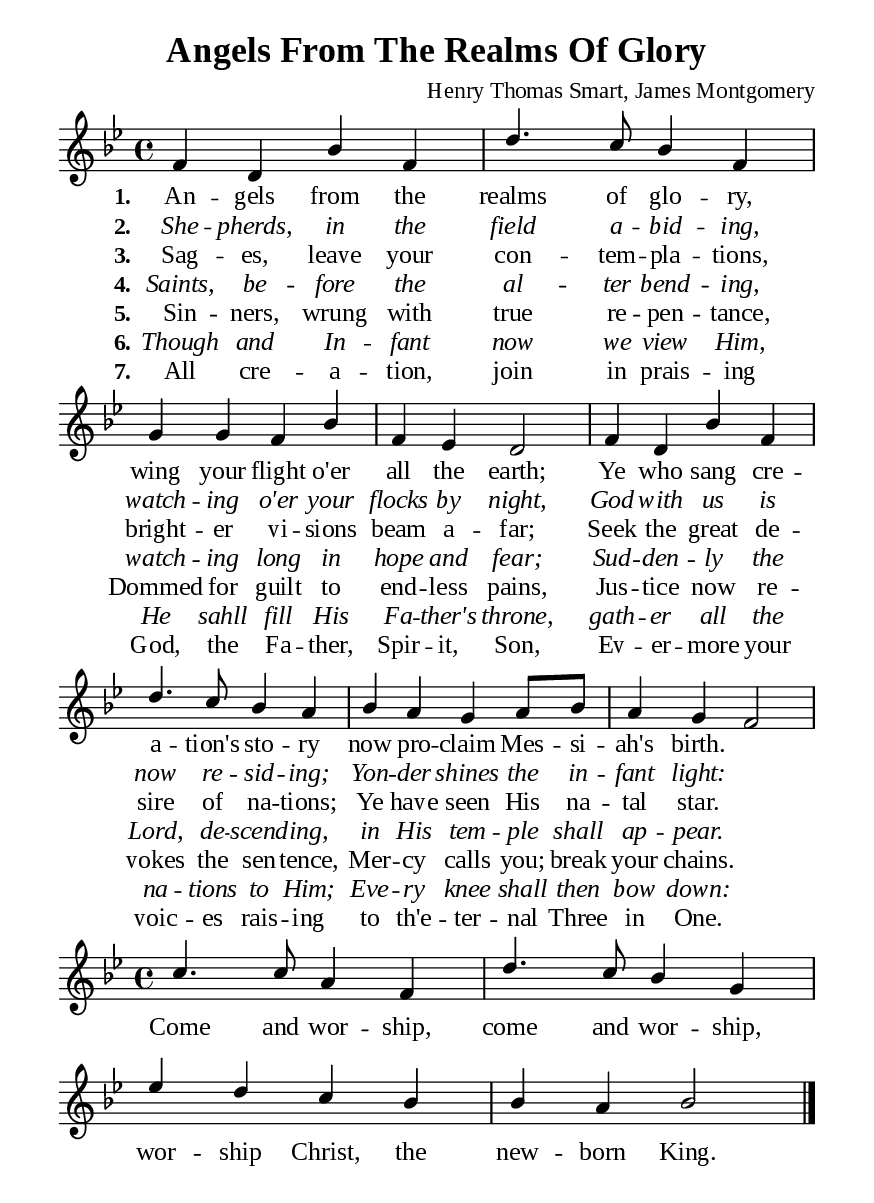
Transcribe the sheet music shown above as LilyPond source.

\version "2.18.2"

\header {
  title = "Angels From The Realms Of Glory"
  composer = "Henry Thomas Smart, James Montgomery"
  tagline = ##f
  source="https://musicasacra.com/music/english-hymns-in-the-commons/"
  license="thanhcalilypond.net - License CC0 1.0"
}

globalSettings = {
  \set Score.barNumberVisibility = #all-bar-numbers-visible
  \key bes \major
  \time 4/4
  \override Score.BarNumber.break-visibility = ##(#f #f #f)
}

verseSettings = {
  \phrasingSlurDashed
}

\paper {
  #(set-paper-size "a5")
  top-margin = 10\mm
  bottom-marign = 10\mm
  left-margin = 10\mm
  right-margin = 10\mm
  indent = #0
  #(define fonts
	 (make-pango-font-tree "Liberation Serif"
	 		       "Liberation Serif"
			       "Liberation Serif"
			       (/ 20 20)))
}

printItalic = \with {
  \override LyricText.font-shape = #'italic
}

% Verse music
musicVerseSoprano = \relative c' {
  %{	01	%} f4 d bes' f |
  %{	02	%} d'4. c8 bes4 f |
  %{	03	%} g g f bes |
  %{	04	%} f ees d2 |
  %{	05	%} f4 d bes' f |
  %{	06	%} d'4. c8 bes4 a |
  %{	07	%} bes a g a8 bes |
  %{	08	%} a4 g f2 |
}

% Chorus music
musicChorusSoprano = \relative c' {
  \set Score.currentBarNumber = #9
  %{	09	%} c'4. c8 a4 f |
  %{	10	%} d'4. c8 bes4 g |
  %{	11	%} ees' d c bes |
  %{	12	%} bes a bes2 \bar "|."
}

% Verse lyrics
lyricVerseOne = \lyricmode {
  \set stanza = #"1."
  An -- gels from the realms of glo -- ry, wing your flight o'er all the earth;
  Ye who sang cre -- a -- tion's sto -- ry now pro -- claim Mes -- si -- ah's birth.
}

lyricVerseTwo = \lyricmode {
  \set stanza = #"2."
  She -- pherds, in the field a -- bid -- ing, watch -- ing o'er your flocks by night,
  God with us is now re -- sid -- ing; Yon -- der shines the in -- fant light:
}

lyricVerseThree = \lyricmode {
  \set stanza = #"3."
  Sag -- es, leave your con -- tem -- pla -- tions, bright -- er vi -- sions beam a -- far;
  Seek the great de -- sire of na -- tions; Ye have seen His na -- tal star.
}

lyricVerseFour = \lyricmode {
  \set stanza = #"4."
  Saints, be -- fore the al -- ter bend -- ing, watch -- ing long in hope and fear;
  Sud -- den -- ly the Lord, de -- scend -- ing, in His tem -- ple shall ap -- pear.
}

lyricVerseFive = \lyricmode {
  \set stanza = #"5."
  Sin -- ners, wrung with true re -- pen -- tance, Dommed for guilt to end -- less pains,
  Jus -- tice now re -- vokes the sen -- tence, Mer -- cy calls you; break your chains.
}

lyricVerseSix = \lyricmode {
  \set stanza = #"6."
  Though and In -- fant now we view Him, He sahll fill His Fa -- ther's throne,
  gath -- er all the na -- tions to Him; Eve -- ry knee shall then bow down:
}

lyricVerseSeven = \lyricmode {
  \set stanza = #"7."
  All cre -- a -- tion, join in prais -- ing God, the Fa -- ther, Spir -- it, Son,
  Ev -- er -- more your voic -- es rais -- ing to th'e -- ter -- nal Three in One.
}

% Chorus lyrics
lyricChorus = \lyricmode {
  Come and wor -- ship, come and wor -- ship, wor -- ship Christ, the new -- born King.
}

% Layout
\score {
    \new ChoirStaff <<
      \new Staff <<
        \clef "treble"
        \new Voice = "soprano" {
          \voiceOne \globalSettings \verseSettings \stemUp \slurUp \musicVerseSoprano
        }
      >>
      \new Lyrics \lyricsto soprano \lyricVerseOne
      \new Lyrics \printItalic \lyricsto soprano \lyricVerseTwo
      \new Lyrics \lyricsto soprano \lyricVerseThree
      \new Lyrics \printItalic \lyricsto soprano \lyricVerseFour
      \new Lyrics \lyricsto soprano \lyricVerseFive
      \new Lyrics \printItalic \lyricsto soprano \lyricVerseSix
      \new Lyrics \lyricsto soprano \lyricVerseSeven
    >>
}

\score {
    \new ChoirStaff <<
      \new Staff <<
        \clef "treble"
        \new Voice = "soprano" {
          \globalSettings \stemUp \slurUp \musicChorusSoprano
        }
      >>
      \new Lyrics \lyricsto soprano \lyricChorus
    >>
}
